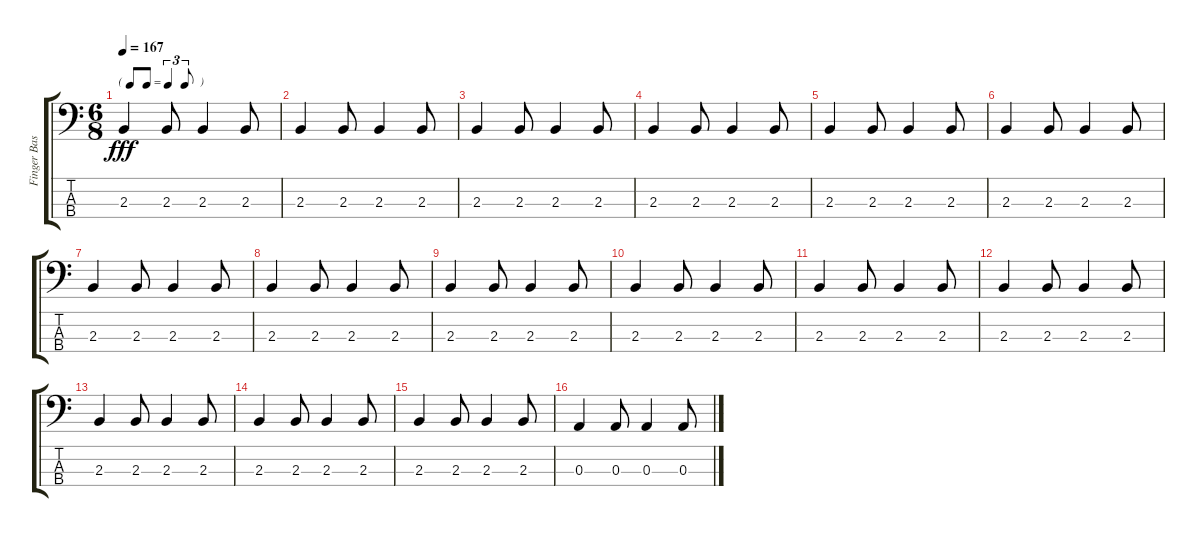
\track ("Finger Bass LC" "Finger Bas") {instrument electricbassfinger}
\staff {score tabs}
\tuning (G2 D2 A1 E1) {hide}
\ts (6 8)
\tf triplet8th
\tempo 167
\clef f4
\ks c
2.3.4{dy fff} 2.3.8 2.3.4 2.3.8 |
2.3.4 2.3.8 2.3.4 2.3.8 |
2.3.4 2.3.8 2.3.4 2.3.8 |
2.3.4 2.3.8 2.3.4 2.3.8 |
2.3.4 2.3.8 2.3.4 2.3.8 |
2.3.4 2.3.8 2.3.4 2.3.8 |
2.3.4 2.3.8 2.3.4 2.3.8 |
2.3.4 2.3.8 2.3.4 2.3.8 |
2.3.4 2.3.8 2.3.4 2.3.8 |
2.3.4 2.3.8 2.3.4 2.3.8 |
2.3.4 2.3.8 2.3.4 2.3.8 |
2.3.4 2.3.8 2.3.4 2.3.8 |
2.3.4 2.3.8 2.3.4 2.3.8 |
2.3.4 2.3.8 2.3.4 2.3.8 |
2.3.4 2.3.8 2.3.4 2.3.8 |
0.3.4 0.3.8 0.3.4 0.3.8
